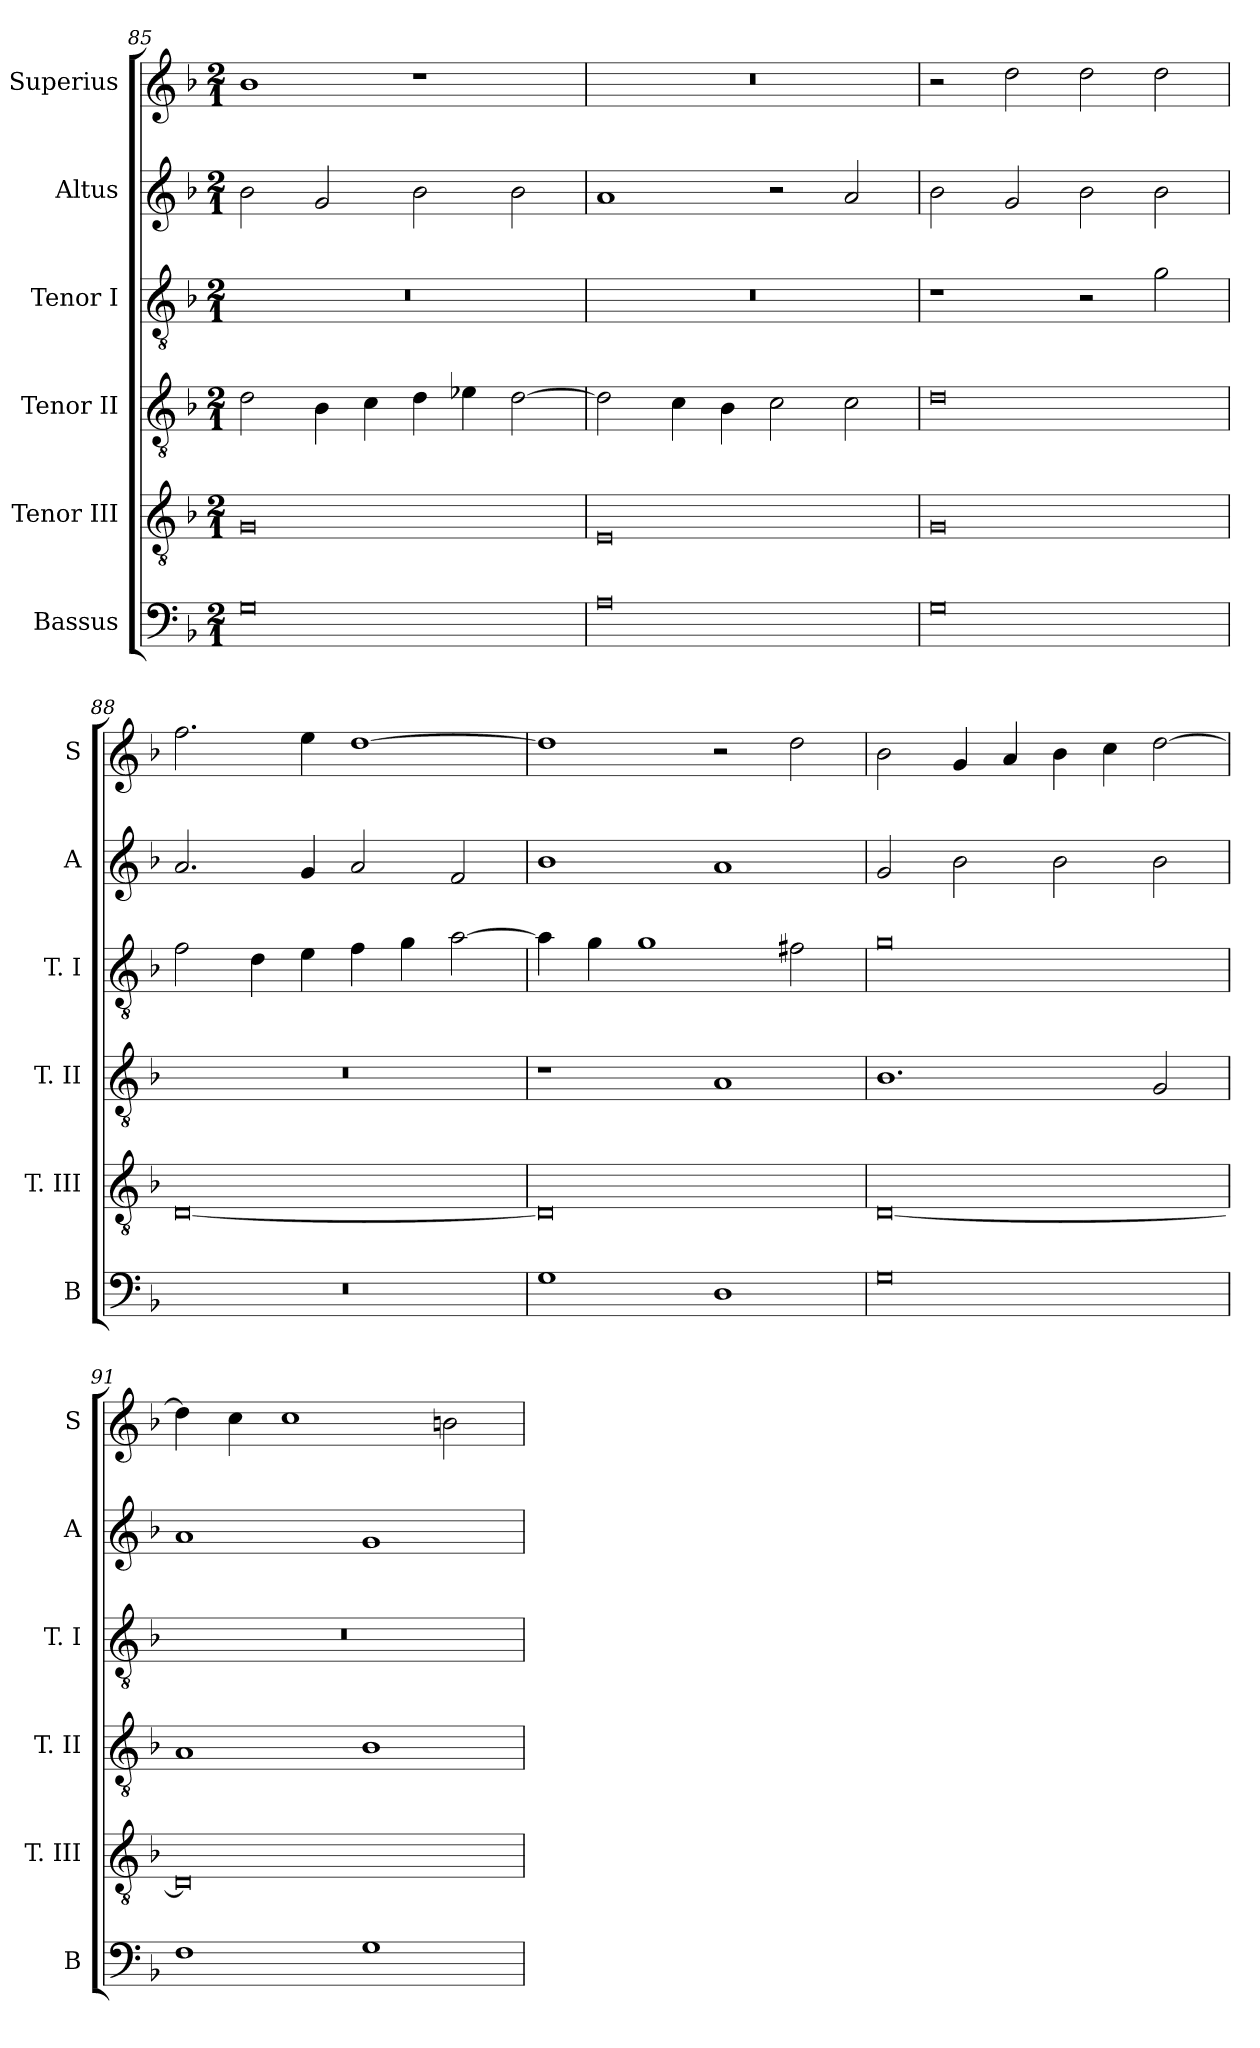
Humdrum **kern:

**kern	**kern	**kern	**kern	**kern	**kern
*part6	*part5	*part4	*part3	*part2	*part1
*staff6	*staff5	*staff4	*staff3	*staff2	*staff1
*I"Bassus	*I"Tenor III	*I"Tenor II	*I"Tenor I	*I"Altus	*I"Superius
*I'B	*I'T. III	*I'T. II	*I'T. I	*I'A	*I'S
*clefF4	*clefGv2	*clefGv2	*clefGv2	*clefG2	*clefG2
*k[b-]	*k[b-]	*k[b-]	*k[b-]	*k[b-]	*k[b-]
*F:	*F:	*F:	*F:	*F:	*F:
*M2/1	*M2/1	*M2/1	*M2/1	*M2/1	*M2/1
=85	=85	=85	=85	=85	=85
0G	0G	2d	0r	2b-	1b-
.	.	4B-	.	2g	.
.	.	4c	.	.	.
.	.	4d	.	2b-	1r
.	.	4e-X	.	.	.
.	.	[2d	.	2b-	.
=86	=86	=86	=86	=86	=86
0A	0E	2d]	0r	1a	0r
.	.	4c	.	.	.
.	.	4B-	.	.	.
.	.	2c	.	2r	.
.	.	2c	.	2a	.
=87	=87	=87	=87	=87	=87
0G	0G	0d	1r	2b-	2r
.	.	.	.	2g	2dd
.	.	.	2r	2b-	2dd
.	.	.	2g	2b-	2dd
=88	=88	=88	=88	=88	=88
0r	[0D	0r	2f	2.a	2.ff
.	.	.	4d	.	.
.	.	.	4e	4g	4ee
.	.	.	4f	2a	[1dd
.	.	.	4g	.	.
.	.	.	[2a	2f	.
=89	=89	=89	=89	=89	=89
1G	0D]	1r	4a]	1b-	1dd]
.	.	.	4g	.	.
.	.	.	1g	.	.
1D	.	1A	.	1a	2r
.	.	.	2f#X	.	2dd
=90	=90	=90	=90	=90	=90
0G	[0D	1.B-	0g	2g	2b-
.	.	.	.	2b-	4g
.	.	.	.	.	4a
.	.	.	.	2b-	4b-
.	.	.	.	.	4cc
.	.	2G	.	2b-	[2dd
=91	=91	=91	=91	=91	=91
1F	0D]	1A	0r	1a	4dd]
.	.	.	.	.	4cc
.	.	.	.	.	1cc
1G	.	1B-	.	1g	.
.	.	.	.	.	2bn
=	=	=	=	=	=
*-	*-	*-	*-	*-	*-
